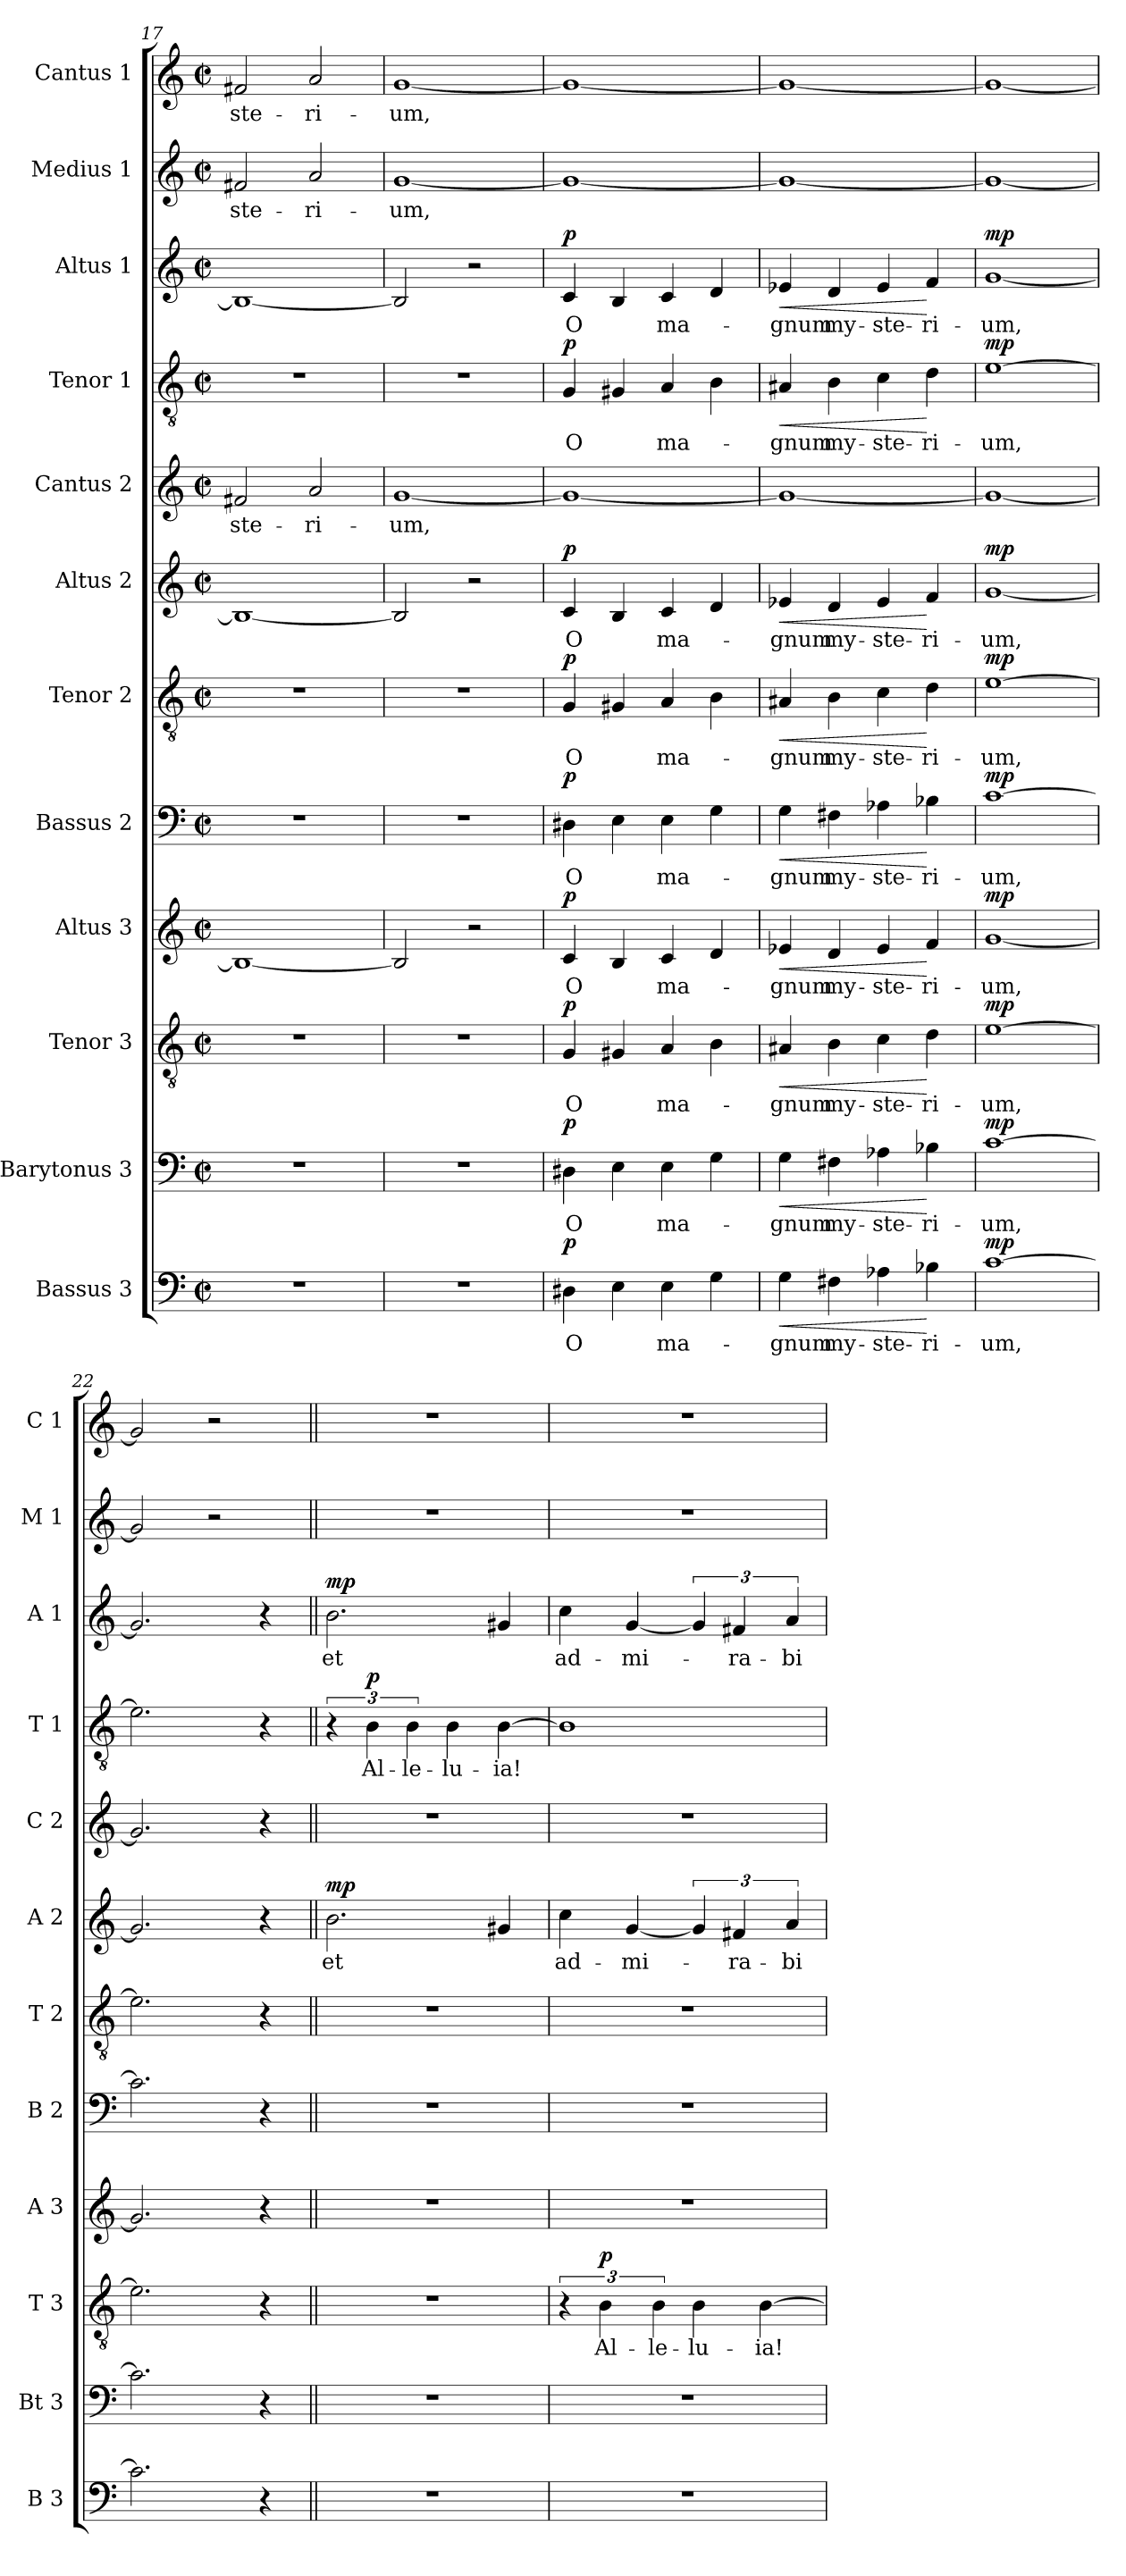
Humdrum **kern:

**kern	**text	**dynam	**kern	**text	**dynam	**kern	**text	**dynam	**kern	**text	**dynam	**kern	**text	**dynam	**kern	**text	**dynam	**kern	**text	**dynam	**kern	**text	**kern	**text	**dynam	**kern	**text	**dynam	**kern	**text	**kern	**text
*part12	*part12	*part12	*part11	*part11	*part11	*part10	*part10	*part10	*part9	*part9	*part9	*part8	*part8	*part8	*part7	*part7	*part7	*part6	*part6	*part6	*part5	*part5	*part4	*part4	*part4	*part3	*part3	*part3	*part2	*part2	*part1	*part1
*staff12	*staff12	*staff12	*staff11	*staff11	*staff11	*staff10	*staff10	*staff10	*staff9	*staff9	*staff9	*staff8	*staff8	*staff8	*staff7	*staff7	*staff7	*staff6	*staff6	*staff6	*staff5	*staff5	*staff4	*staff4	*staff4	*staff3	*staff3	*staff3	*staff2	*staff2	*staff1	*staff1
*I"Bassus 3	*	*	*I"Barytonus 3	*	*	*I"Tenor 3	*	*	*I"Altus 3	*	*	*I"Bassus 2	*	*	*I"Tenor 2	*	*	*I"Altus 2	*	*	*I"Cantus 2	*	*I"Tenor 1	*	*	*I"Altus 1	*	*	*I"Medius 1	*	*I"Cantus 1	*
*I'B 3	*	*	*I'Bt 3	*	*	*I'T 3	*	*	*I'A 3	*	*	*I'B 2	*	*	*I'T 2	*	*	*I'A 2	*	*	*I'C 2	*	*I'T 1	*	*	*I'A 1	*	*	*I'M 1	*	*I'C 1	*
*clefF4	*	*	*clefF4	*	*	*clefGv2	*	*	*clefG2	*	*	*clefF4	*	*	*clefGv2	*	*	*clefG2	*	*	*clefG2	*	*clefGv2	*	*	*clefG2	*	*	*clefG2	*	*clefG2	*
*k[]	*	*	*k[]	*	*	*k[]	*	*	*k[]	*	*	*k[]	*	*	*k[]	*	*	*k[]	*	*	*k[]	*	*k[]	*	*	*k[]	*	*	*k[]	*	*k[]	*
*C:	*	*	*C:	*	*	*C:	*	*	*C:	*	*	*C:	*	*	*C:	*	*	*C:	*	*	*C:	*	*C:	*	*	*C:	*	*	*C:	*	*C:	*
*M2/2	*	*	*M2/2	*	*	*M2/2	*	*	*M2/2	*	*	*M2/2	*	*	*M2/2	*	*	*M2/2	*	*	*M2/2	*	*M2/2	*	*	*M2/2	*	*	*M2/2	*	*M2/2	*
*met(c|)	*	*	*met(c|)	*	*	*met(c|)	*	*	*met(c|)	*	*	*met(c|)	*	*	*met(c|)	*	*	*met(c|)	*	*	*met(c|)	*	*met(c|)	*	*	*met(c|)	*	*	*met(c|)	*	*met(c|)	*
=17	=17	=17	=17	=17	=17	=17	=17	=17	=17	=17	=17	=17	=17	=17	=17	=17	=17	=17	=17	=17	=17	=17	=17	=17	=17	=17	=17	=17	=17	=17	=17	=17
!	!	!	!	!	!	!	!	!	!	!	!	!	!	!	!	!	!	!	!	!	!	!LO:LY:b	!	!	!	!	!	!	!	!LO:LY:b	!	!LO:LY:b
1r	.	.	1r	.	.	1r	.	.	1B#_	.	.	1r	.	.	1r	.	.	1B#_	.	.	2f#X/	-ste-	1r	.	.	1B#_	.	.	2f#X/	-ste-	2f#X/	-ste-
!	!	!	!	!	!	!	!	!	!	!	!	!	!	!	!	!	!	!	!	!	!	!LO:LY:b	!	!	!	!	!	!	!	!LO:LY:b	!	!LO:LY:b
.	.	.	.	.	.	.	.	.	.	.	.	.	.	.	.	.	.	.	.	.	2a/	-ri-	.	.	.	.	.	.	2a/	-ri-	2a/	-ri-
=18	=18	=18	=18	=18	=18	=18	=18	=18	=18	=18	=18	=18	=18	=18	=18	=18	=18	=18	=18	=18	=18	=18	=18	=18	=18	=18	=18	=18	=18	=18	=18	=18
!	!	!	!	!	!	!	!	!	!	!	!	!	!	!	!	!	!	!	!	!	!	!LO:LY:b	!	!	!	!	!	!	!	!LO:LY:b	!	!LO:LY:b
1r	.	.	1r	.	.	1r	.	.	2B#/]	.	.	1r	.	.	1r	.	.	2B#/]	.	.	[1g	-um,	1r	.	.	2B#/]	.	.	[1g	-um,	[1g	-um,
.	.	.	.	.	.	.	.	.	2r	.	.	.	.	.	.	.	.	2r	.	.	.	.	.	.	.	2r	.	.	.	.	.	.
=19	=19	=19	=19	=19	=19	=19	=19	=19	=19	=19	=19	=19	=19	=19	=19	=19	=19	=19	=19	=19	=19	=19	=19	=19	=19	=19	=19	=19	=19	=19	=19	=19
!	!LO:LY:b	!LO:DY:a	!	!LO:LY:b	!LO:DY:a	!	!LO:LY:b	!LO:DY:a	!	!LO:LY:b	!LO:DY:a	!	!LO:LY:b	!LO:DY:a	!	!LO:LY:b	!LO:DY:a	!	!LO:LY:b	!LO:DY:a	!	!	!	!LO:LY:b	!LO:DY:a	!	!LO:LY:b	!LO:DY:a	!	!	!	!
4D#X\	O	p	4D#X\	O	p	4G/	O	p	4c/	O	p	4D#X\	O	p	4G/	O	p	4c/	O	p	1g_	.	4G/	O	p	4c/	O	p	1g_	.	1g_	.
4E\	.	.	4E\	.	.	4G#X/	.	.	4B/	.	.	4E\	.	.	4G#X/	.	.	4B/	.	.	.	.	4G#X/	.	.	4B/	.	.	.	.	.	.
!	!LO:LY:b	!	!	!LO:LY:b	!	!	!LO:LY:b	!	!	!LO:LY:b	!	!	!LO:LY:b	!	!	!LO:LY:b	!	!	!LO:LY:b	!	!	!	!	!LO:LY:b	!	!	!LO:LY:b	!	!	!	!	!
4E\	ma-	.	4E\	ma-	.	4A/	ma-	.	4c/	ma-	.	4E\	ma-	.	4A/	ma-	.	4c/	ma-	.	.	.	4A/	ma-	.	4c/	ma-	.	.	.	.	.
4G\	.	.	4G\	.	.	4B\	.	.	4d/	.	.	4G\	.	.	4B\	.	.	4d/	.	.	.	.	4B\	.	.	4d/	.	.	.	.	.	.
!!LO:PB:g=z
=20	=20	=20	=20	=20	=20	=20	=20	=20	=20	=20	=20	=20	=20	=20	=20	=20	=20	=20	=20	=20	=20	=20	=20	=20	=20	=20	=20	=20	=20	=20	=20	=20
!	!LO:LY:b	!LO:HP:b	!	!LO:LY:b	!LO:HP:b	!	!LO:LY:b	!LO:HP:b	!	!LO:LY:b	!LO:HP:b	!	!LO:LY:b	!LO:HP:b	!	!LO:LY:b	!LO:HP:b	!	!LO:LY:b	!LO:HP:b	!	!	!	!LO:LY:b	!LO:HP:b	!	!LO:LY:b	!LO:HP:b	!	!	!	!
4G\	-gnum	<	4G\	-gnum	<	4A#X/	-gnum	<	4e-X/	-gnum	<	4G\	-gnum	<	4A#X/	-gnum	<	4e-X/	-gnum	<	1g_	.	4A#X/	-gnum	<	4e-X/	-gnum	<	1g_	.	1g_	.
!	!LO:LY:b	!	!	!LO:LY:b	!	!	!LO:LY:b	!	!	!LO:LY:b	!	!	!LO:LY:b	!	!	!LO:LY:b	!	!	!LO:LY:b	!	!	!	!	!LO:LY:b	!	!	!LO:LY:b	!	!	!	!	!
4F#X\	my-	.	4F#X\	my-	.	4B\	my-	.	4d/	my-	.	4F#X\	my-	.	4B\	my-	.	4d/	my-	.	.	.	4B\	my-	.	4d/	my-	.	.	.	.	.
!	!LO:LY:b	!	!	!LO:LY:b	!	!	!LO:LY:b	!	!	!LO:LY:b	!	!	!LO:LY:b	!	!	!LO:LY:b	!	!	!LO:LY:b	!	!	!	!	!LO:LY:b	!	!	!LO:LY:b	!	!	!	!	!
4A-X\	-ste-	.	4A-X\	-ste-	.	4c\	-ste-	.	4e-/	-ste-	.	4A-X\	-ste-	.	4c\	-ste-	.	4e-/	-ste-	.	.	.	4c\	-ste-	.	4e-/	-ste-	.	.	.	.	.
!	!LO:LY:b	!	!	!LO:LY:b	!	!	!LO:LY:b	!	!	!LO:LY:b	!	!	!LO:LY:b	!	!	!LO:LY:b	!	!	!LO:LY:b	!	!	!	!	!LO:LY:b	!	!	!LO:LY:b	!	!	!	!	!
4B-X\	-ri-	[	4B-X\	-ri-	[	4d\	-ri-	[	4f/	-ri-	[	4B-X\	-ri-	[	4d\	-ri-	[	4f/	-ri-	[	.	.	4d\	-ri-	[	4f/	-ri-	[	.	.	.	.
=21	=21	=21	=21	=21	=21	=21	=21	=21	=21	=21	=21	=21	=21	=21	=21	=21	=21	=21	=21	=21	=21	=21	=21	=21	=21	=21	=21	=21	=21	=21	=21	=21
!	!LO:LY:b	!LO:DY:a	!	!LO:LY:b	!LO:DY:a	!	!LO:LY:b	!LO:DY:a	!	!LO:LY:b	!LO:DY:a	!	!LO:LY:b	!LO:DY:a	!	!LO:LY:b	!LO:DY:a	!	!LO:LY:b	!LO:DY:a	!	!	!	!LO:LY:b	!LO:DY:a	!	!LO:LY:b	!LO:DY:a	!	!	!	!
[1c	-um,	mp	[1c	-um,	mp	[1e	-um,	mp	[1g	-um,	mp	[1c	-um,	mp	[1e	-um,	mp	[1g	-um,	mp	1g_	.	[1e	-um,	mp	[1g	-um,	mp	1g_	.	1g_	.
=22	=22	=22	=22	=22	=22	=22	=22	=22	=22	=22	=22	=22	=22	=22	=22	=22	=22	=22	=22	=22	=22	=22	=22	=22	=22	=22	=22	=22	=22	=22	=22	=22
2.c\]	.	.	2.c\]	.	.	2.e\]	.	.	2.g/]	.	.	2.c\]	.	.	2.e\]	.	.	2.g/]	.	.	2.g/]	.	2.e\]	.	.	2.g/]	.	.	2g/]	.	2g/]	.
.	.	.	.	.	.	.	.	.	.	.	.	.	.	.	.	.	.	.	.	.	.	.	.	.	.	.	.	.	2r	.	2r	.
4r	.	.	4r	.	.	4r	.	.	4r	.	.	4r	.	.	4r	.	.	4r	.	.	4r	.	4r	.	.	4r	.	.	.	.	.	.
=23||	=23||	=23||	=23||	=23||	=23||	=23||	=23||	=23||	=23||	=23||	=23||	=23||	=23||	=23||	=23||	=23||	=23||	=23||	=23||	=23||	=23||	=23||	=23||	=23||	=23||	=23||	=23||	=23||	=23||	=23||	=23||	=23||
!!LO:REH:place=s1:a:B:fs=9.6:t=B
!	!	!	!	!	!	!	!	!	!	!	!	!	!	!	!	!	!	!	!LO:LY:b	!LO:DY:a	!	!	!	!	!	!	!LO:LY:b	!LO:DY:a	!	!	!	!
1r	.	.	1r	.	.	1r	.	.	1r	.	.	1r	.	.	1r	.	.	2.b\	et	mp	1r	.	6r	.	.	2.b\	et	mp	1r	.	1r	.
!	!	!	!	!	!	!	!	!	!	!	!	!	!	!	!	!	!	!	!	!	!	!	!	!LO:LY:b	!LO:DY:a	!	!	!	!	!	!	!
.	.	.	.	.	.	.	.	.	.	.	.	.	.	.	.	.	.	.	.	.	.	.	6B\	Al-	p	.	.	.	.	.	.	.
!	!	!	!	!	!	!	!	!	!	!	!	!	!	!	!	!	!	!	!	!	!	!	!	!LO:LY:b	!	!	!	!	!	!	!	!
.	.	.	.	.	.	.	.	.	.	.	.	.	.	.	.	.	.	.	.	.	.	.	6B\	-le-	.	.	.	.	.	.	.	.
!	!	!	!	!	!	!	!	!	!	!	!	!	!	!	!	!	!	!	!	!	!	!	!	!LO:LY:b	!	!	!	!	!	!	!	!
.	.	.	.	.	.	.	.	.	.	.	.	.	.	.	.	.	.	.	.	.	.	.	4B\	-lu-	.	.	.	.	.	.	.	.
!	!	!	!	!	!	!	!	!	!	!	!	!	!	!	!	!	!	!	!	!	!	!	!	!LO:LY:b	!	!	!	!	!	!	!	!
.	.	.	.	.	.	.	.	.	.	.	.	.	.	.	.	.	.	4g#X/	.	.	.	.	[4B\	-ia!	.	4g#X/	.	.	.	.	.	.
=24	=24	=24	=24	=24	=24	=24	=24	=24	=24	=24	=24	=24	=24	=24	=24	=24	=24	=24	=24	=24	=24	=24	=24	=24	=24	=24	=24	=24	=24	=24	=24	=24
!	!	!	!	!	!	!	!	!	!	!	!	!	!	!	!	!	!	!	!LO:LY:b	!	!	!	!	!	!	!	!LO:LY:b	!	!	!	!	!
1r	.	.	1r	.	.	6r	.	.	1r	.	.	1r	.	.	1r	.	.	4cc\	ad-	.	1r	.	1B]	.	.	4cc\	ad-	.	1r	.	1r	.
!	!	!	!	!	!	!	!LO:LY:b	!LO:DY:a	!	!	!	!	!	!	!	!	!	!	!	!	!	!	!	!	!	!	!	!	!	!	!	!
.	.	.	.	.	.	6B\	Al-	p	.	.	.	.	.	.	.	.	.	.	.	.	.	.	.	.	.	.	.	.	.	.	.	.
!	!	!	!	!	!	!	!	!	!	!	!	!	!	!	!	!	!	!	!LO:LY:b	!	!	!	!	!	!	!	!LO:LY:b	!	!	!	!	!
.	.	.	.	.	.	.	.	.	.	.	.	.	.	.	.	.	.	[4g/	-mi-	.	.	.	.	.	.	[4g/	-mi-	.	.	.	.	.
!	!	!	!	!	!	!	!LO:LY:b	!	!	!	!	!	!	!	!	!	!	!	!	!	!	!	!	!	!	!	!	!	!	!	!	!
.	.	.	.	.	.	6B\	-le-	.	.	.	.	.	.	.	.	.	.	.	.	.	.	.	.	.	.	.	.	.	.	.	.	.
!	!	!	!	!	!	!	!LO:LY:b	!	!	!	!	!	!	!	!	!	!	!	!	!	!	!	!	!	!	!	!	!	!	!	!	!
.	.	.	.	.	.	4B\	-lu-	.	.	.	.	.	.	.	.	.	.	6g/]	.	.	.	.	.	.	.	6g/]	.	.	.	.	.	.
!	!	!	!	!	!	!	!	!	!	!	!	!	!	!	!	!	!	!	!LO:LY:b	!	!	!	!	!	!	!	!LO:LY:b	!	!	!	!	!
.	.	.	.	.	.	.	.	.	.	.	.	.	.	.	.	.	.	6f#X/	-ra-	.	.	.	.	.	.	6f#X/	-ra-	.	.	.	.	.
!	!	!	!	!	!	!	!LO:LY:b	!	!	!	!	!	!	!	!	!	!	!	!	!	!	!	!	!	!	!	!	!	!	!	!	!
.	.	.	.	.	.	[4B\	-ia!	.	.	.	.	.	.	.	.	.	.	.	.	.	.	.	.	.	.	.	.	.	.	.	.	.
!	!	!	!	!	!	!	!	!	!	!	!	!	!	!	!	!	!	!	!LO:LY:b	!	!	!	!	!	!	!	!LO:LY:b	!	!	!	!	!
.	.	.	.	.	.	.	.	.	.	.	.	.	.	.	.	.	.	6a/	-bi-	.	.	.	.	.	.	6a/	-bi-	.	.	.	.	.
=	=	=	=	=	=	=	=	=	=	=	=	=	=	=	=	=	=	=	=	=	=	=	=	=	=	=	=	=	=	=	=	=
*-	*-	*-	*-	*-	*-	*-	*-	*-	*-	*-	*-	*-	*-	*-	*-	*-	*-	*-	*-	*-	*-	*-	*-	*-	*-	*-	*-	*-	*-	*-	*-	*-
